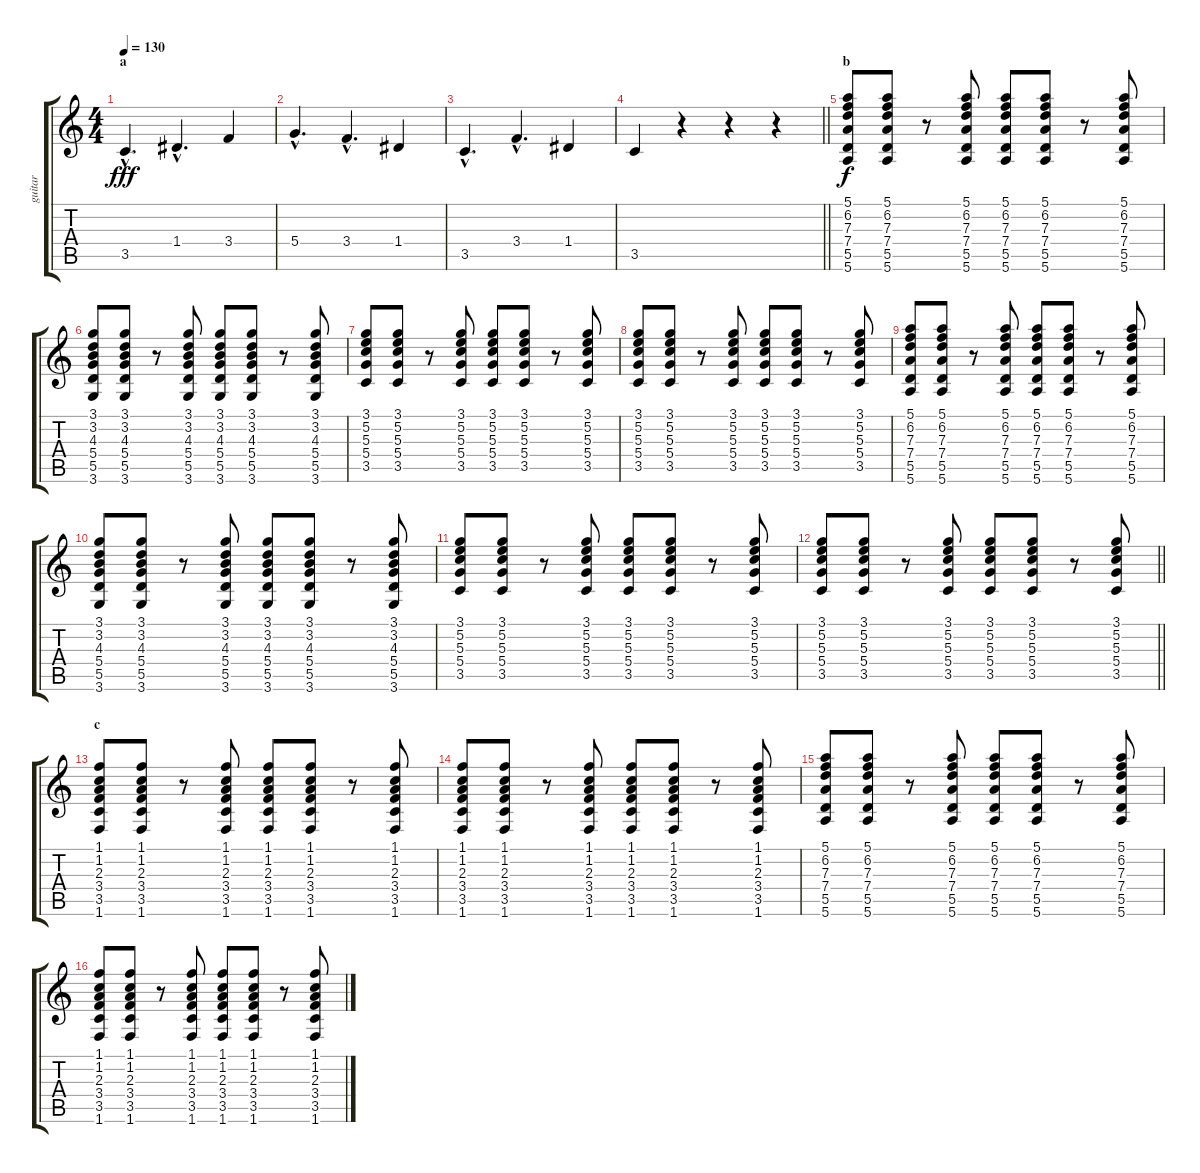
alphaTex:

\track ("guitar" "guitar") {instrument acousticguitarsteel}
\staff {score tabs}
\tuning (E4 B3 G3 D3 A2 E2) {hide}
\ts (4 4)
\section ("" "a")
\tempo 130
\clef g2
\ks c
3.5{hac}.4{d dy fff instrument acousticguitarsteel} 1.4{hac}.4{d} 3.4.4 |
5.4{hac}.4{d} 3.4{hac}.4{d} 1.4.4 |
3.5{hac}.4{d} 3.4{hac}.4{d} 1.4.4 |
\barLineRight lightlight
3.5.4 r.4 r.4 r.4 |
\section ("" "b")
(5.1 6.2 7.3 7.4 5.5 5.6).8{dy f} (5.1 6.2 7.3 7.4 5.5 5.6).8 r.8 (5.1 6.2 7.3 7.4 5.5 5.6).8 (5.1 6.2 7.3 7.4 5.5 5.6).8 (5.1 6.2 7.3 7.4 5.5 5.6).8 r.8 (5.1 6.2 7.3 7.4 5.5 5.6).8 |
(3.1 3.2 4.3 5.4 5.5 3.6).8 (3.1 3.2 4.3 5.4 5.5 3.6).8 r.8 (3.1 3.2 4.3 5.4 5.5 3.6).8 (3.1 3.2 4.3 5.4 5.5 3.6).8 (3.1 3.2 4.3 5.4 5.5 3.6).8 r.8 (3.1 3.2 4.3 5.4 5.5 3.6).8 |
(3.1 5.2 5.3 5.4 3.5).8 (3.1 5.2 5.3 5.4 3.5).8 r.8 (3.1 5.2 5.3 5.4 3.5).8 (3.1 5.2 5.3 5.4 3.5).8 (3.1 5.2 5.3 5.4 3.5).8 r.8 (3.1 5.2 5.3 5.4 3.5).8 |
(3.1 5.2 5.3 5.4 3.5).8 (3.1 5.2 5.3 5.4 3.5).8 r.8 (3.1 5.2 5.3 5.4 3.5).8 (3.1 5.2 5.3 5.4 3.5).8 (3.1 5.2 5.3 5.4 3.5).8 r.8 (3.1 5.2 5.3 5.4 3.5).8 |
(5.1 6.2 7.3 7.4 5.5 5.6).8 (5.1 6.2 7.3 7.4 5.5 5.6).8 r.8 (5.1 6.2 7.3 7.4 5.5 5.6).8 (5.1 6.2 7.3 7.4 5.5 5.6).8 (5.1 6.2 7.3 7.4 5.5 5.6).8 r.8 (5.1 6.2 7.3 7.4 5.5 5.6).8 |
(3.1 3.2 4.3 5.4 5.5 3.6).8 (3.1 3.2 4.3 5.4 5.5 3.6).8 r.8 (3.1 3.2 4.3 5.4 5.5 3.6).8 (3.1 3.2 4.3 5.4 5.5 3.6).8 (3.1 3.2 4.3 5.4 5.5 3.6).8 r.8 (3.1 3.2 4.3 5.4 5.5 3.6).8 |
(3.1 5.2 5.3 5.4 3.5).8 (3.1 5.2 5.3 5.4 3.5).8 r.8 (3.1 5.2 5.3 5.4 3.5).8 (3.1 5.2 5.3 5.4 3.5).8 (3.1 5.2 5.3 5.4 3.5).8 r.8 (3.1 5.2 5.3 5.4 3.5).8 |
\barLineRight lightlight
(3.1 5.2 5.3 5.4 3.5).8 (3.1 5.2 5.3 5.4 3.5).8 r.8 (3.1 5.2 5.3 5.4 3.5).8 (3.1 5.2 5.3 5.4 3.5).8 (3.1 5.2 5.3 5.4 3.5).8 r.8 (3.1 5.2 5.3 5.4 3.5).8 |
\section ("" "c")
(1.1 1.2 2.3 3.4 3.5 1.6).8 (1.1 1.2 2.3 3.4 3.5 1.6).8 r.8 (1.1 1.2 2.3 3.4 3.5 1.6).8 (1.1 1.2 2.3 3.4 3.5 1.6).8 (1.1 1.2 2.3 3.4 3.5 1.6).8 r.8 (1.1 1.2 2.3 3.4 3.5 1.6).8 |
(1.1 1.2 2.3 3.4 3.5 1.6).8 (1.1 1.2 2.3 3.4 3.5 1.6).8 r.8 (1.1 1.2 2.3 3.4 3.5 1.6).8 (1.1 1.2 2.3 3.4 3.5 1.6).8 (1.1 1.2 2.3 3.4 3.5 1.6).8 r.8 (1.1 1.2 2.3 3.4 3.5 1.6).8 |
(5.1 6.2 7.3 7.4 5.5 5.6).8 (5.1 6.2 7.3 7.4 5.5 5.6).8 r.8 (5.1 6.2 7.3 7.4 5.5 5.6).8 (5.1 6.2 7.3 7.4 5.5 5.6).8 (5.1 6.2 7.3 7.4 5.5 5.6).8 r.8 (5.1 6.2 7.3 7.4 5.5 5.6).8 |
(1.1 1.2 2.3 3.4 3.5 1.6).8 (1.1 1.2 2.3 3.4 3.5 1.6).8 r.8 (1.1 1.2 2.3 3.4 3.5 1.6).8 (1.1 1.2 2.3 3.4 3.5 1.6).8 (1.1 1.2 2.3 3.4 3.5 1.6).8 r.8 (1.1 1.2 2.3 3.4 3.5 1.6).8
